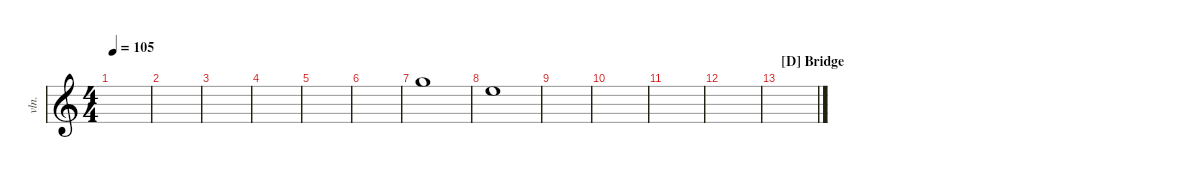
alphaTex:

\defaultSystemsLayout 4
\hideDynamics
\bracketExtendMode nobrackets
\otherSystemsTrackNameOrientation horizontal
\track ("Violin" "vln.") {instrument violin}
\staff {score}
\tuning (E5 A4 D4 G3)
\ts (4 4)
\tempo 105
\clef g2
\ks c
|
|
|
|
|
|
3.1.1{beam Down} |
0.1.1{beam Down} |
|
|
|
|
\section ("D" "Bridge")
